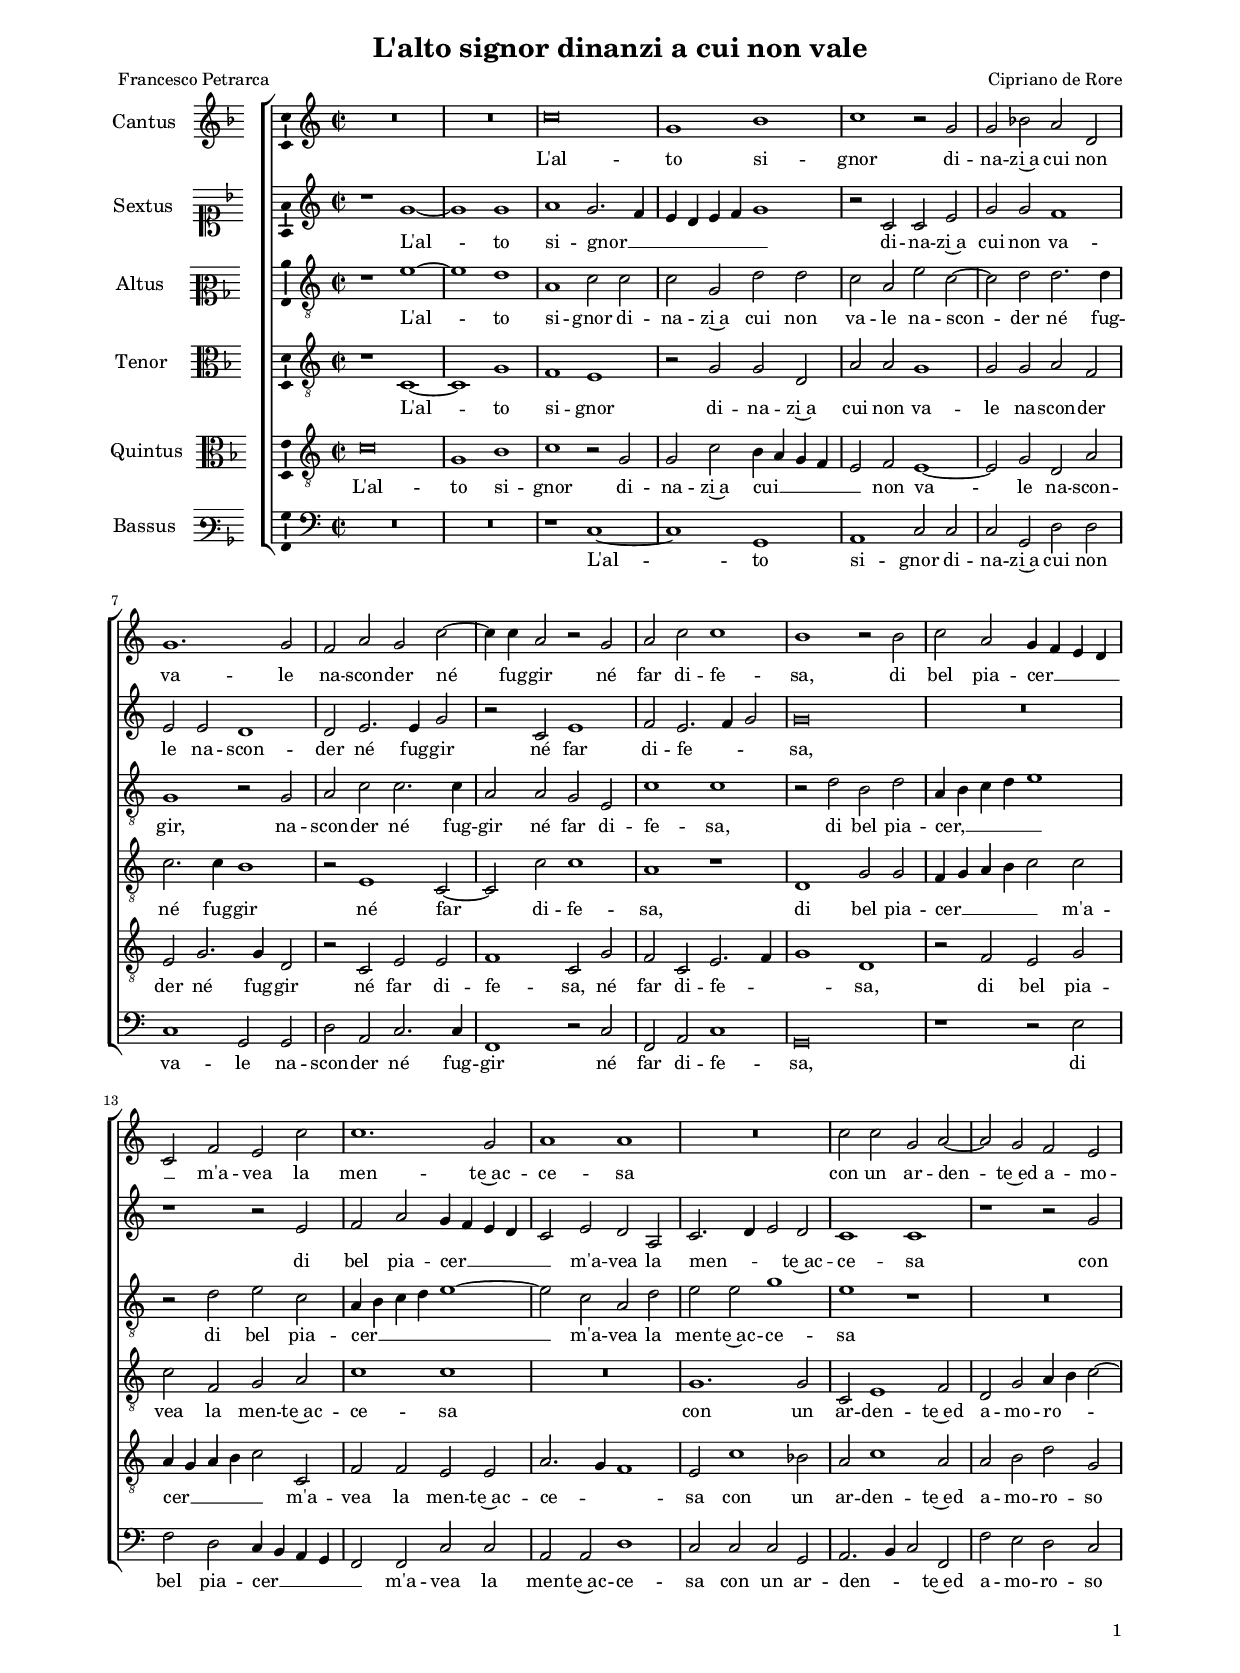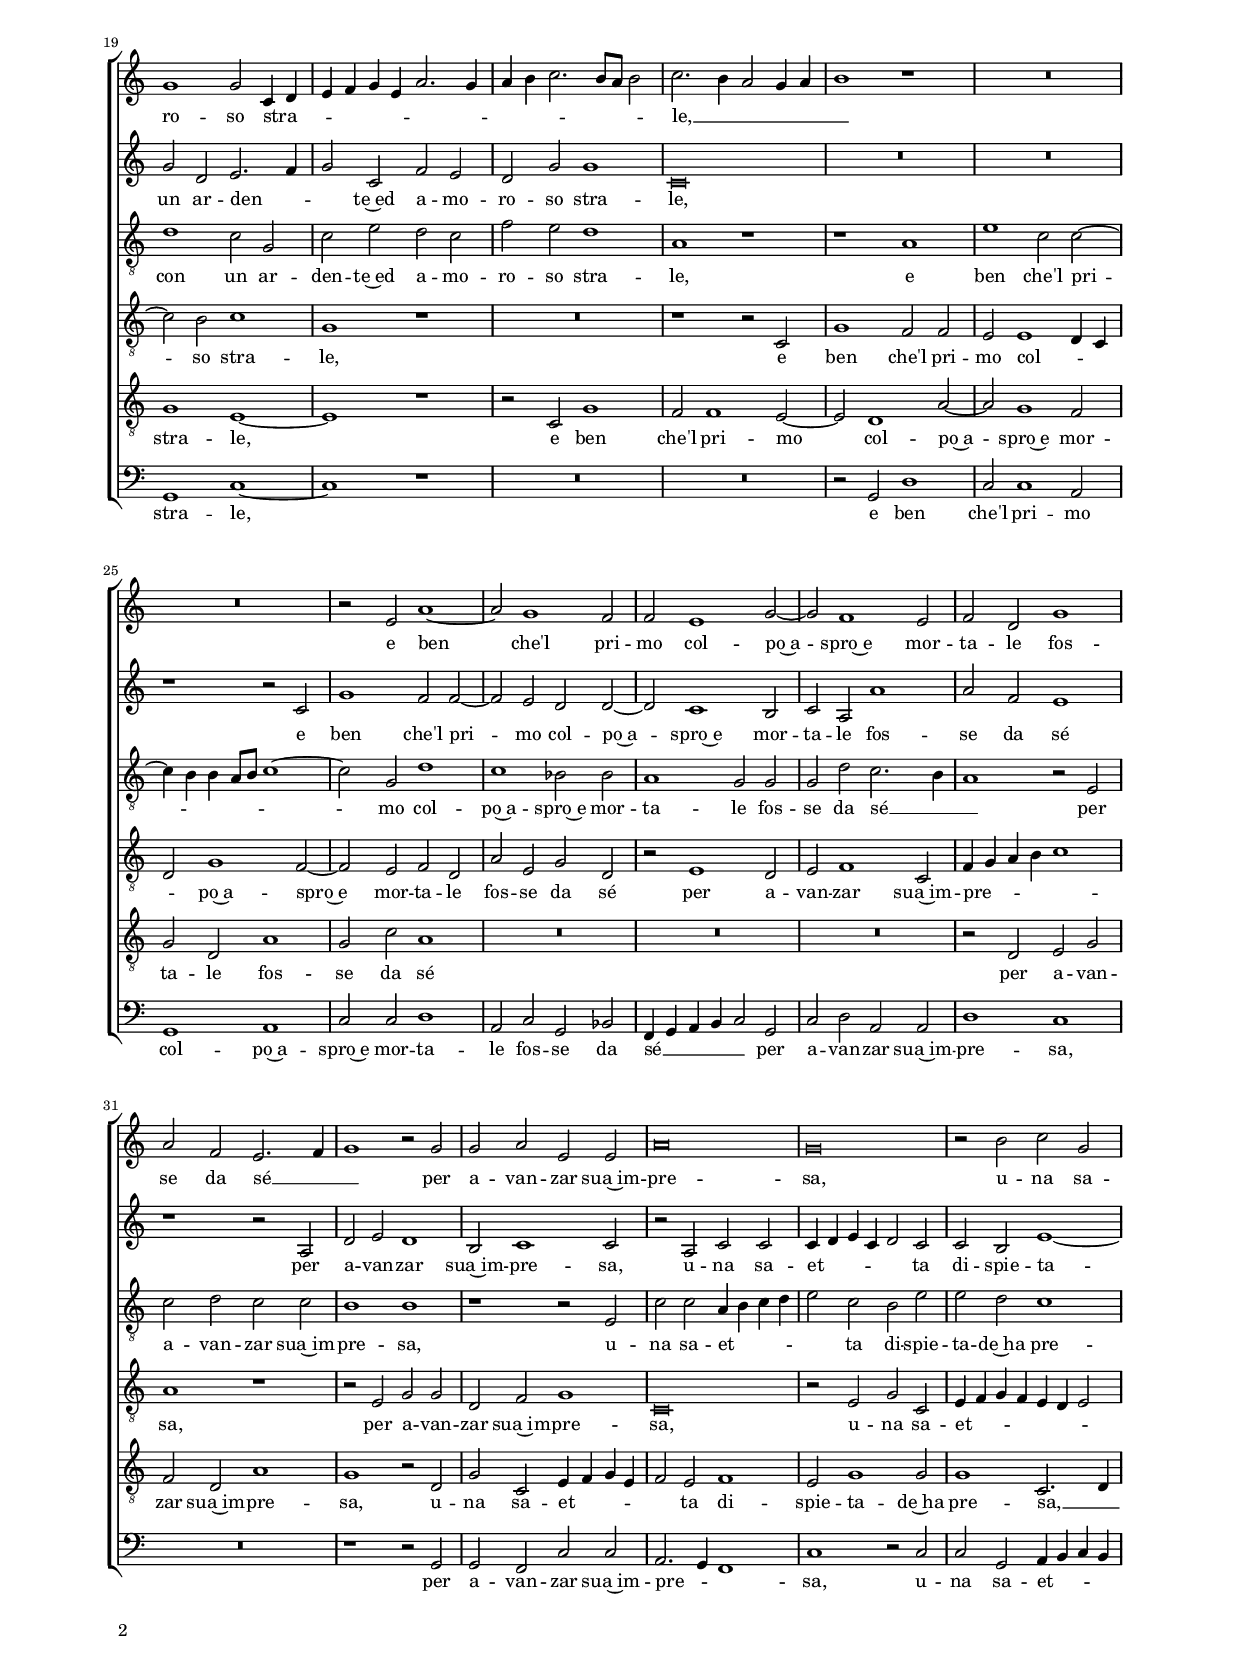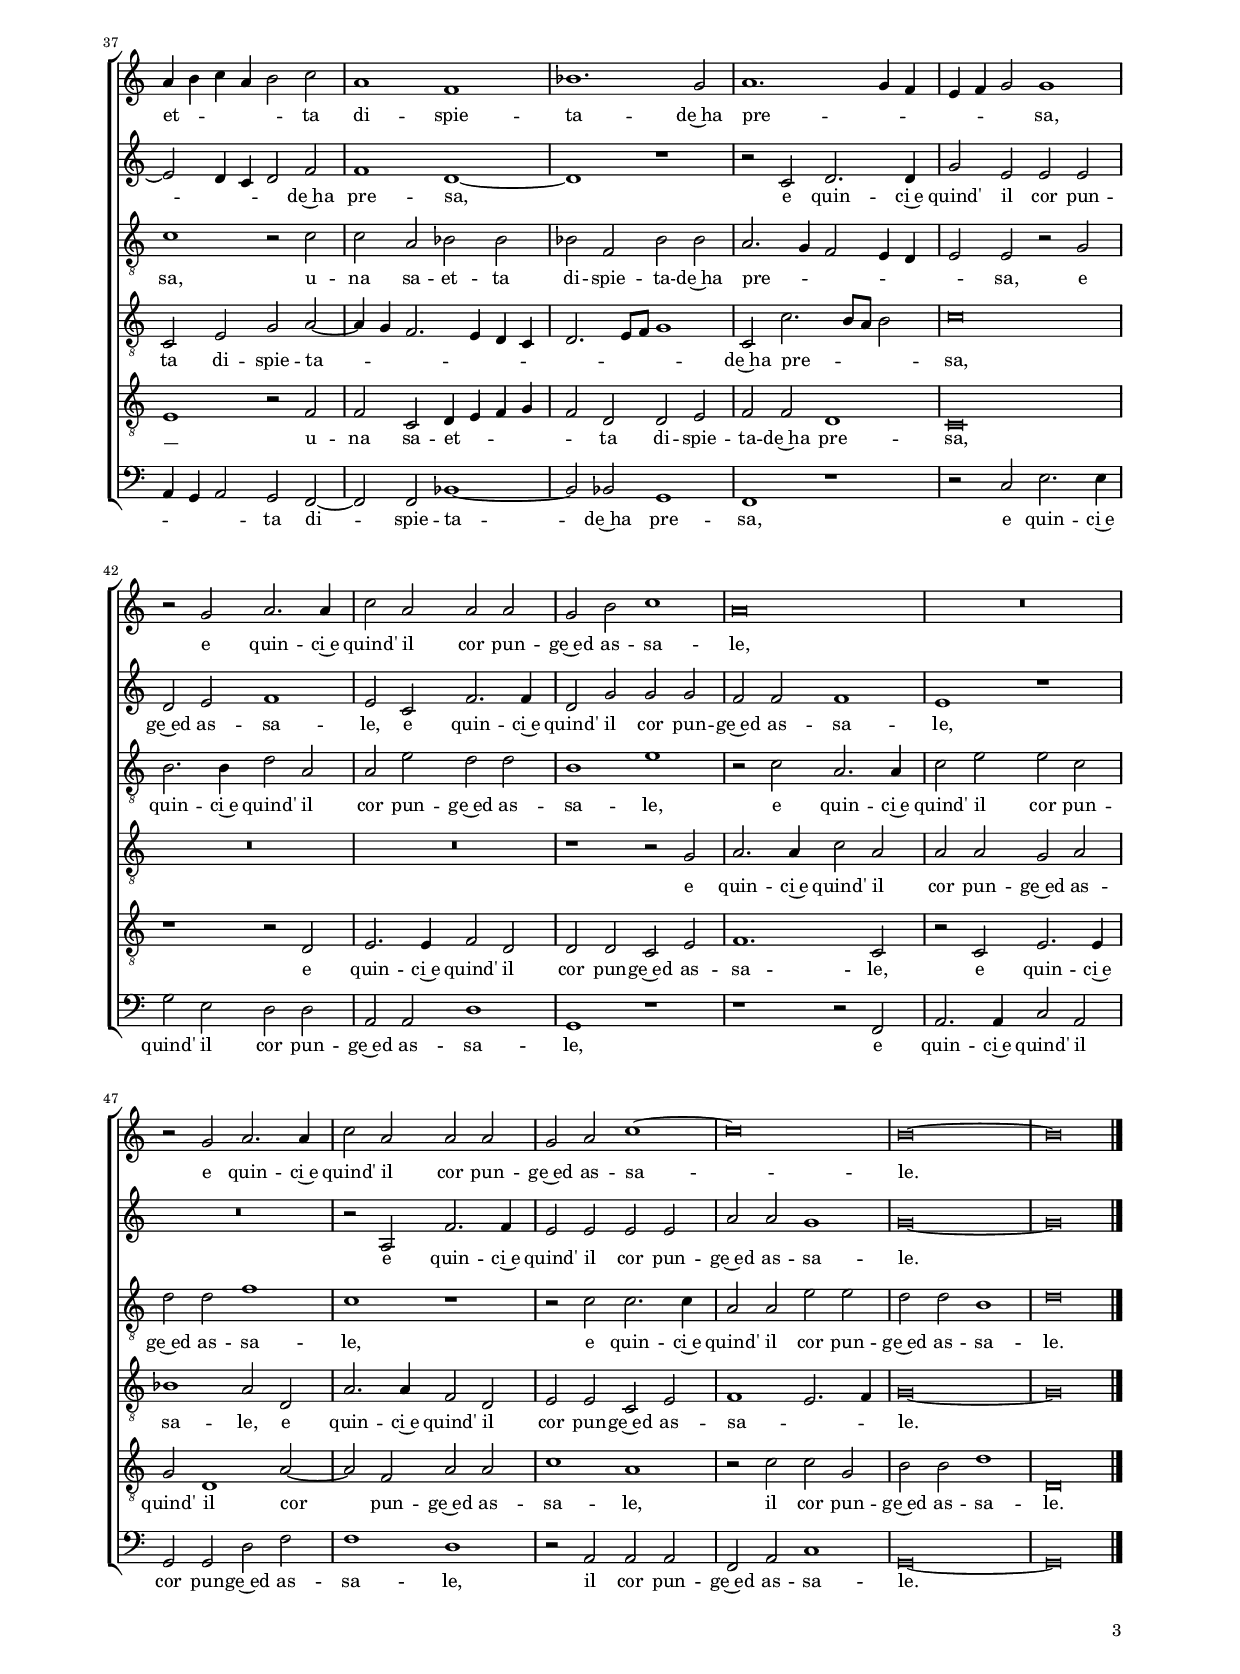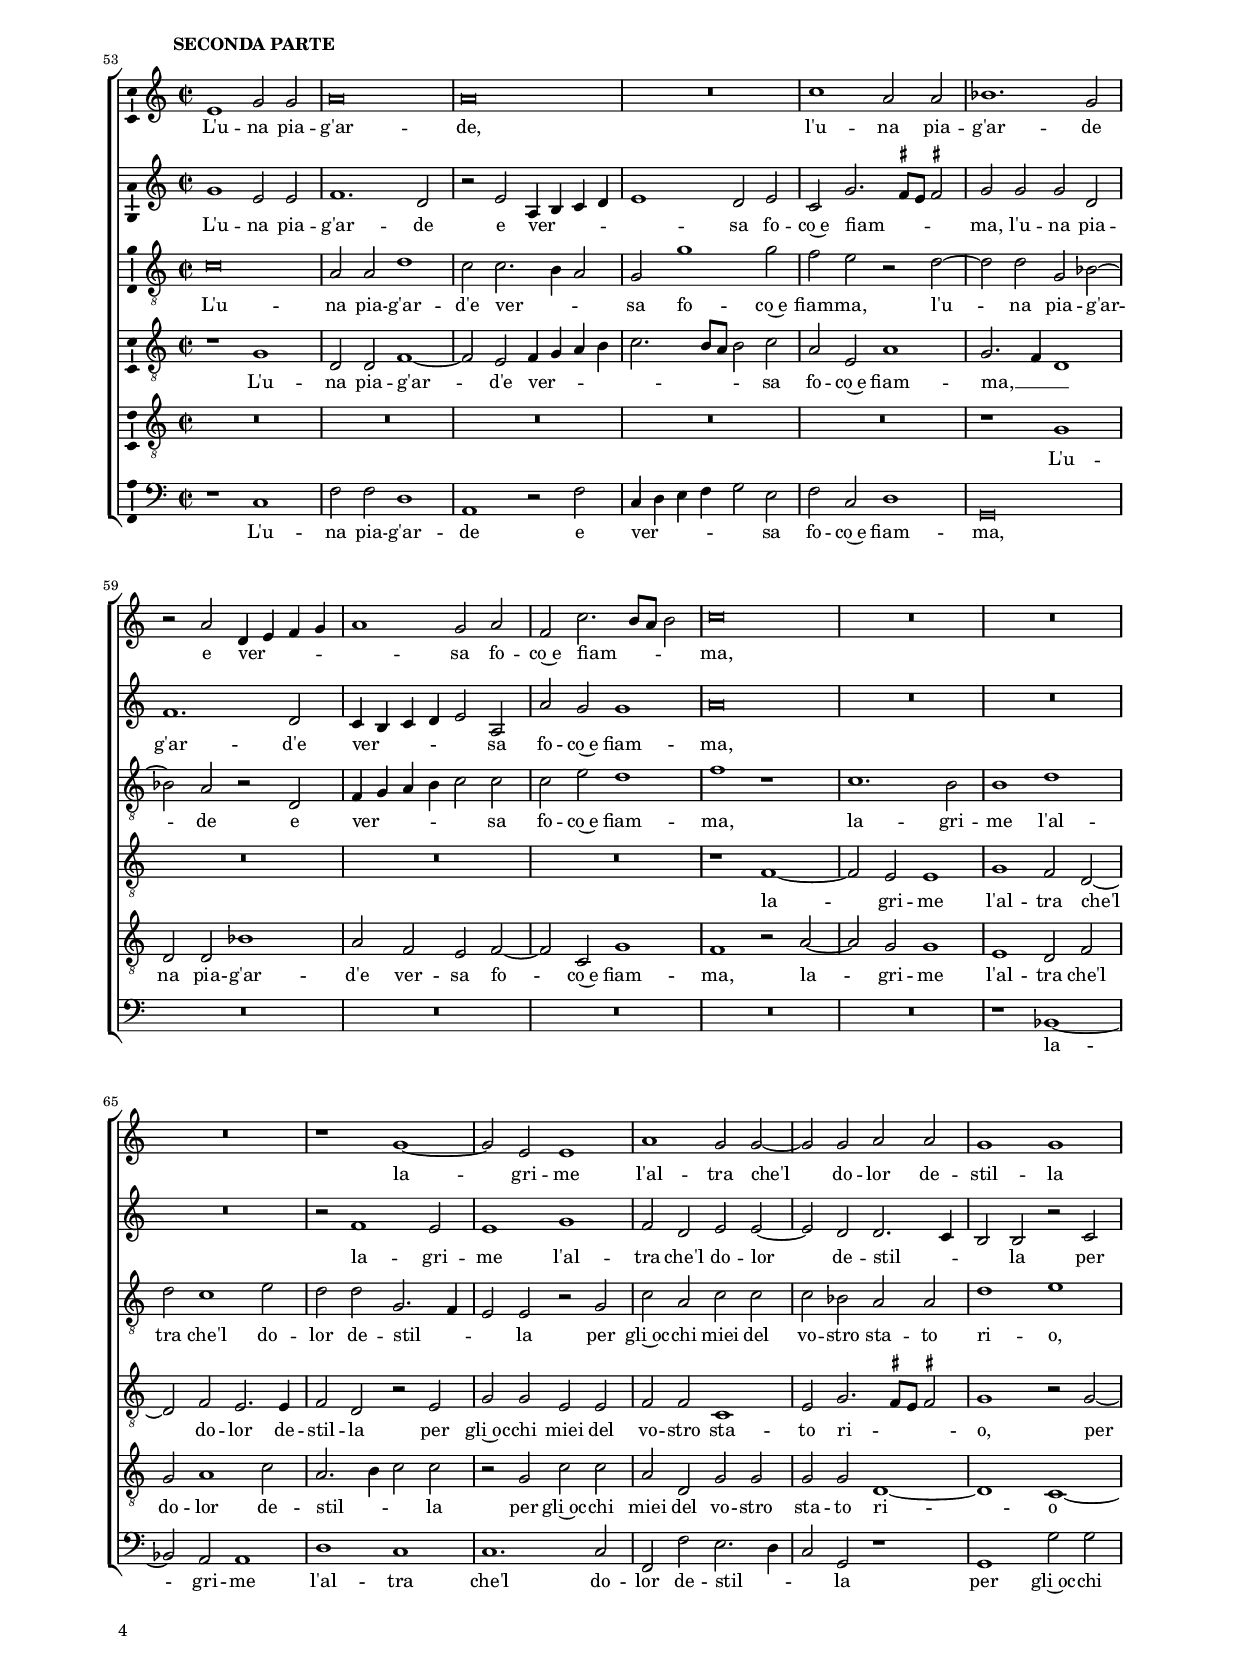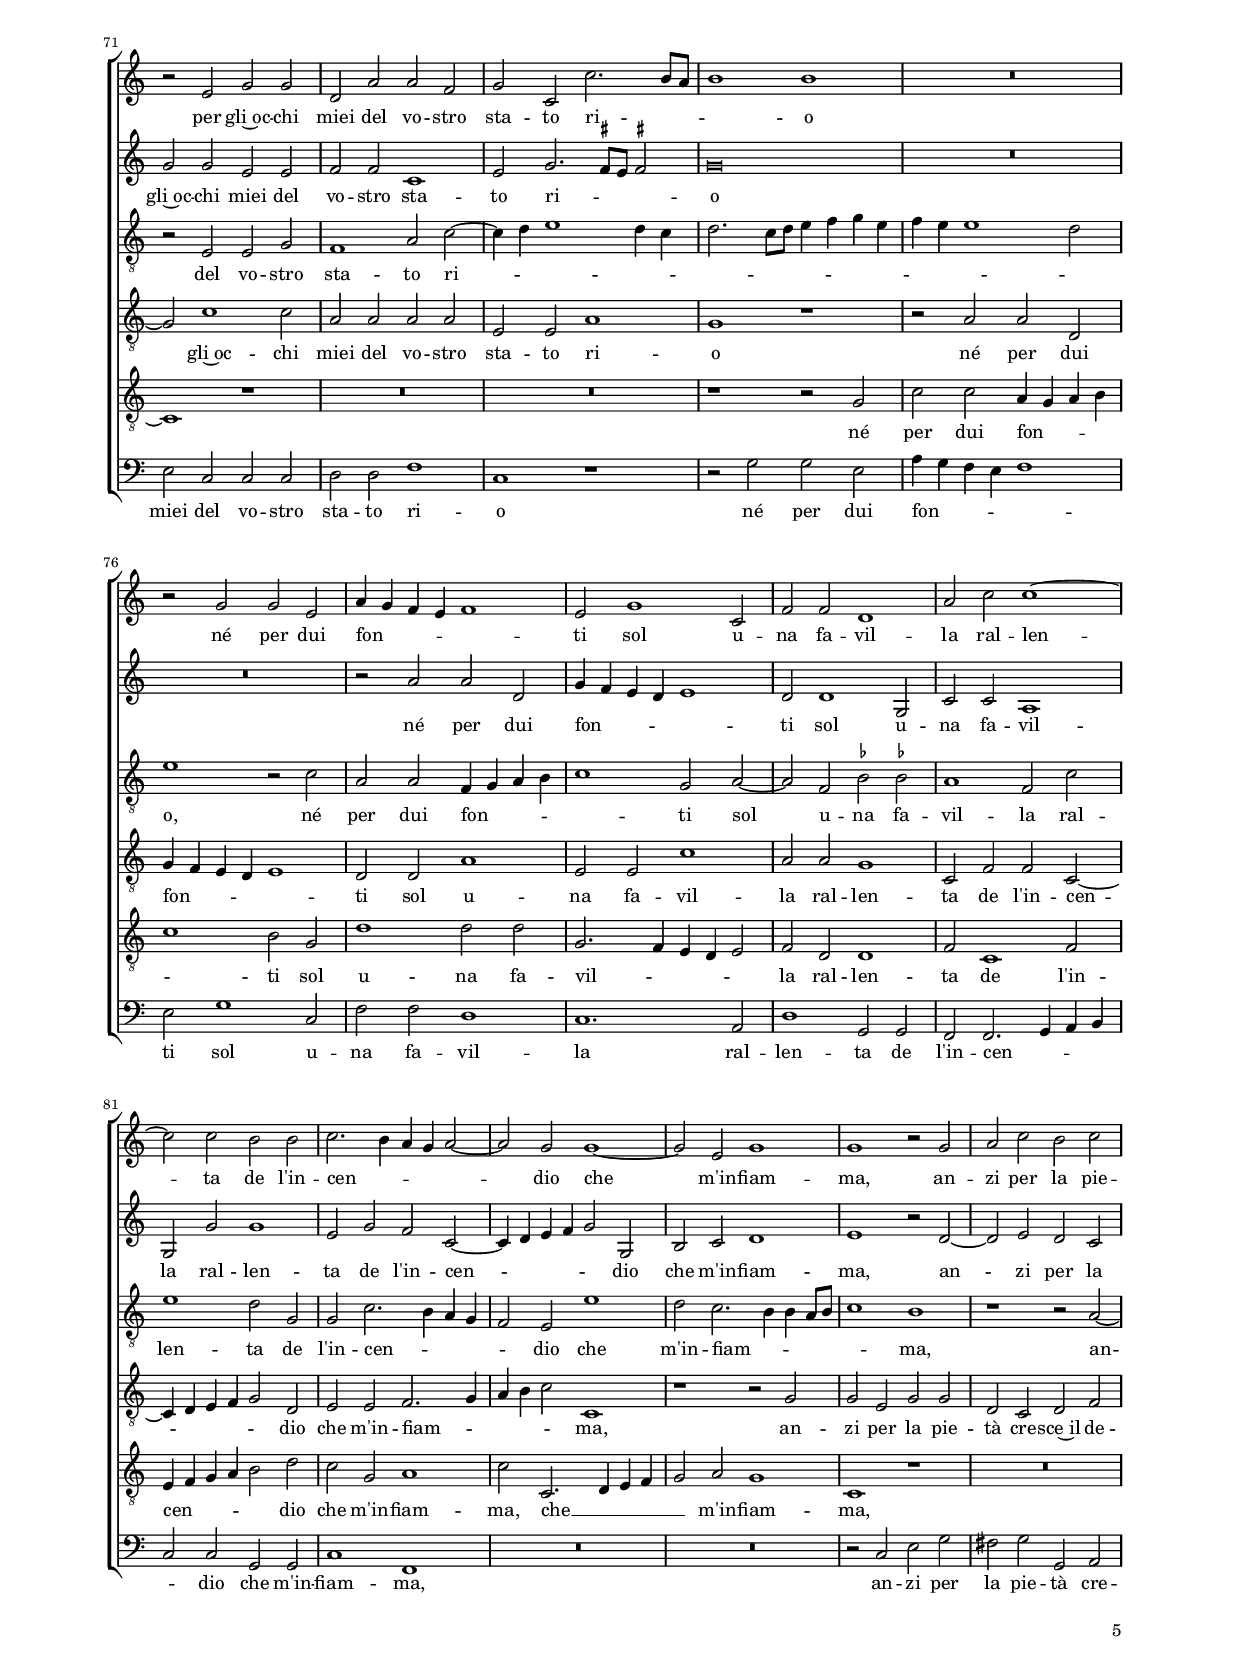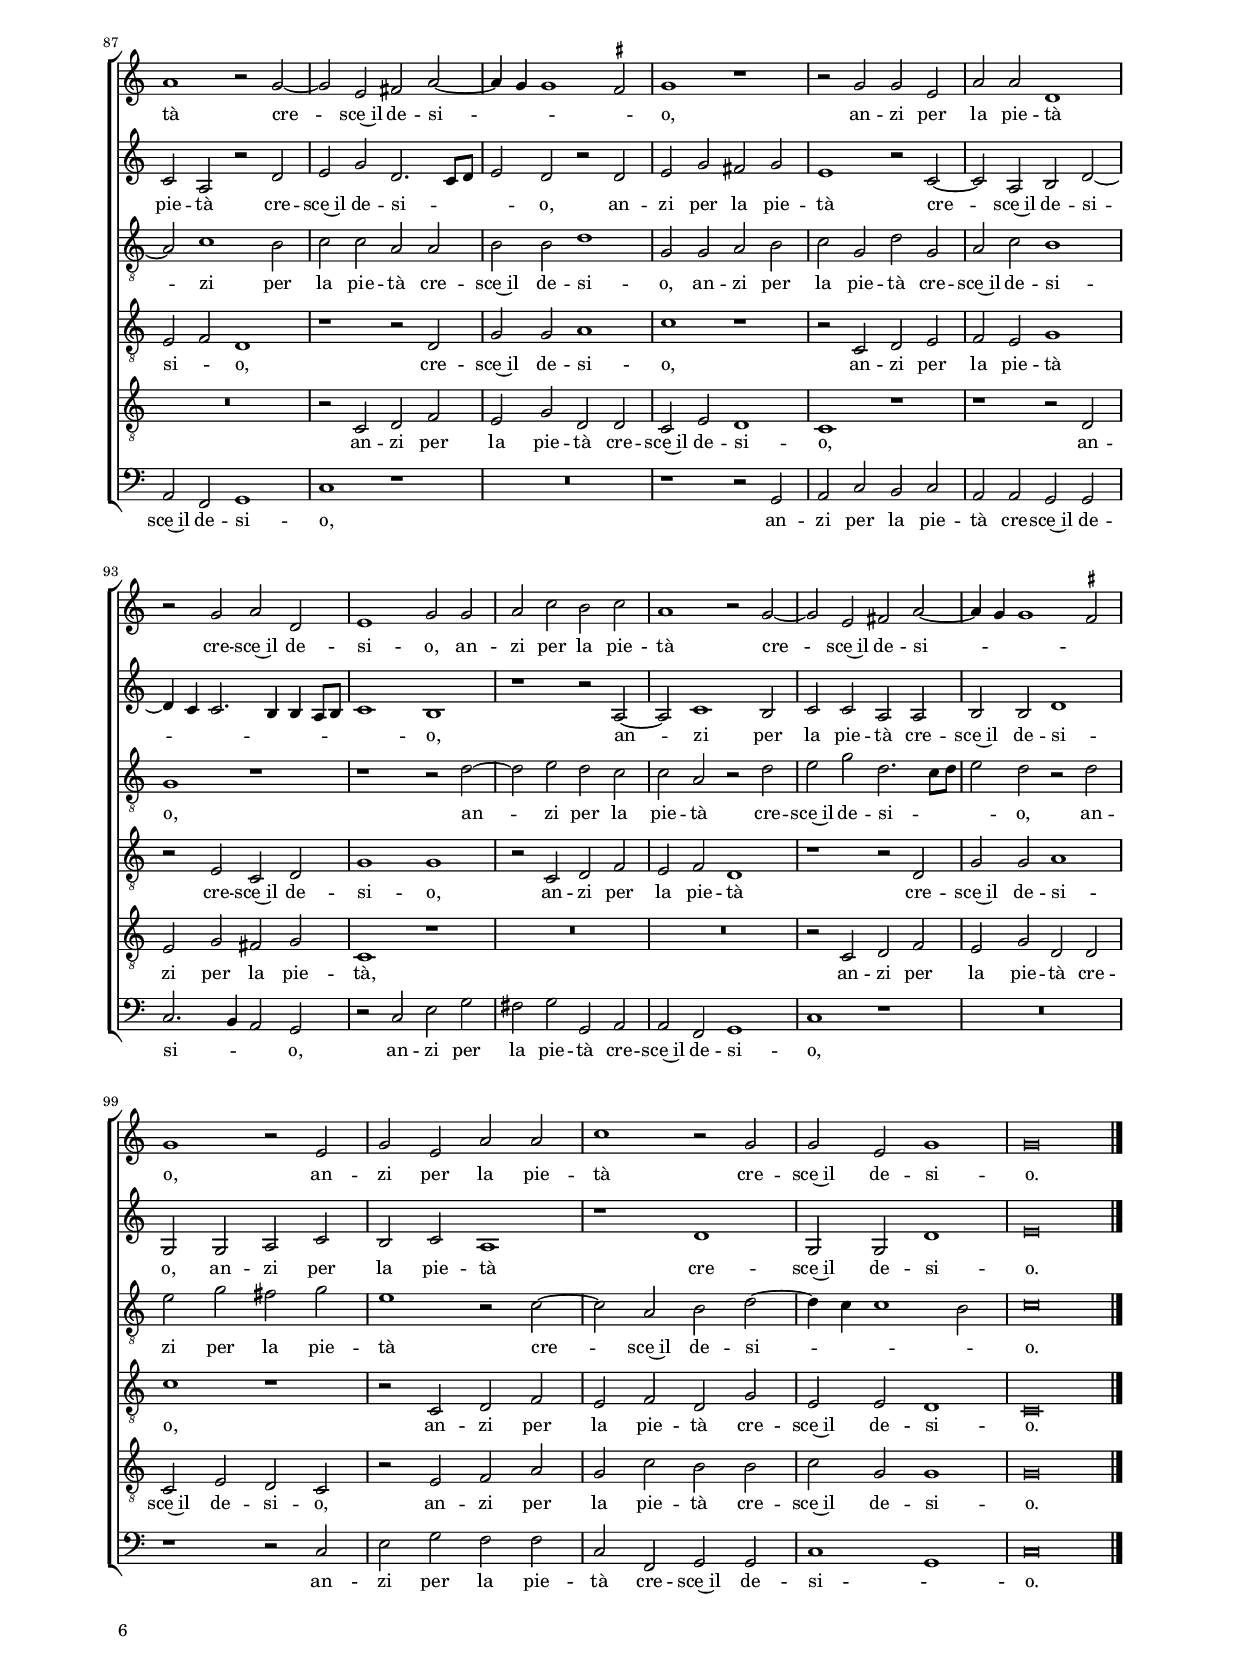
\header
{
	title="L'alto signor dinanzi a cui non vale"
	composer="Cipriano de Rore"
	poet="Francesco Petrarca"
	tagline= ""
}

\version "2.24.3"
\language deutsch
#(set-global-staff-size 15)
% #(set-default-paper-size "letter")
#(ly:set-option 'point-and-click #f)


	ficta = { \once \set suggestAccidentals = ##t }
	
	forget = #(define-music-function (music) (ly:music?) #{
		\accidentalStyle forget
		$music
		\accidentalStyle default
		#})

\paper
	{
	top-margin = 1.5 \cm
	bottom-margin = 1 \cm
	left-margin = 2 \cm
	right-margin = 2 \cm
	ragged-bottom = ##f
	ragged-last-bottom = ##t
	print-page-number = ##f
	score-system-spacing = #'((basic-distance . 17) (minimum-distance . 14) (padding . 5) (strechability . 250))
	system-system-spacing = #'((basic-distance . 17) (minimum-distance . 14) (padding . 5) (strechability . 250))
	oddFooterMarkup=\markup   \fill-line { "" \fromproperty #'page:page-number-string }
	evenFooterMarkup=\markup  \fill-line { \fromproperty #'page:page-number-string "" }
	last-bottom-spacing = #'((basic-distance . 12) (minimum-distance . 7) (padding . 4))
	markup-system-spacing.basic-distance = #12
% 	systems-per-page = 3
% 	page-count = 6
%	min-systems-per-page = 3
	}

global = {
	\key f \major
	\time 2/2 \set Score.measureLength = #(ly:make-moment 2/1)
	\set Score.tempoHideNote = ##t
	\tempo 2 = 90
	\skip 1*2*52 \bar "|."
	}
    


incipitcantus = \markup { \score {
	{
	\set Staff.instrumentName = \markup { \fontsize #1 "Cantus" }
	\key f \major
	\clef violin
	s4 \bar ""
	}
	\layout  {
	raggedright = ##t
	indent = 1.6 \cm
	line-width = 2.4 \cm
	\context { \Staff \remove Time_signature_engraver }
	\override Staff.Clef.Y-extent = #'(0 . 0)
	}} \hspace #1 }


incipitsextus = \markup { \score {
	{
	\set Staff.instrumentName = \markup { \fontsize #1 "Sextus" }
	\key f \major
	\clef soprano
	s4 \bar ""
	}
	\layout  {
	raggedright = ##t
	indent = 1.6 \cm
	line-width = 2.4 \cm
	\context { \Staff \remove Time_signature_engraver }
	\override Staff.Clef.Y-extent = #'(0 . 0)
	}} \hspace #1 }
      
      
incipitaltus = \markup { \score {
	{
	\set Staff.instrumentName = \markup { \fontsize #1 "Altus" }
	\key f \major
	\clef mezzosoprano
	s4 \bar ""
	}
	\layout  {
	raggedright = ##t
	indent = 1.6 \cm
	line-width = 2.4 \cm
	\context { \Staff \remove Time_signature_engraver }
	\override Staff.Clef.Y-extent = #'(0 . 0)
	}} \hspace #1 }


incipittenor = \markup { \score {
	{
	\set Staff.instrumentName = \markup { \fontsize #1 "Tenor" }
	\key f \major
	\clef alto
	s4 \bar ""
	}
	\layout  {
	raggedright = ##t
	indent = 1.6 \cm
	line-width = 2.4 \cm
	\context { \Staff \remove Time_signature_engraver }
	\override Staff.Clef.Y-extent = #'(0 . 0)
	}} \hspace #1 }
      
      
incipitquintus = \markup { \score {
	{
	\set Staff.instrumentName = \markup { \fontsize #1 "Quintus" }
	\key f \major
	\clef alto
	s4 \bar ""
	}
	\layout  {
	raggedright = ##t
	indent = 1.6 \cm
	line-width = 2.4 \cm
	\context { \Staff \remove Time_signature_engraver }
	\override Staff.Clef.Y-extent = #'(0 . 0)
	}} \hspace #1 }
      
      
incipitbassus = \markup { \score {
	{
	\set Staff.instrumentName = \markup { \fontsize #1 "Bassus" }
	\key f \major
	\clef varbaritone
	s4 \bar ""
	}
	\layout  {
	raggedright = ##t
	indent = 1.6 \cm
	line-width = 2.4 \cm
	\context { \Staff \remove Time_signature_engraver }
	\override Staff.Clef.Y-extent = #'(0 . 0)
	}} \hspace #1 }


cantus =  \relative c''
	{
	R\breve
	R\breve
	f\breve
	c1 e
%5
	f1 r2 c |
	c2 es d g, \break \noPageBreak
	c1. c2
	b2 d c f~
	f4 f d2 r c
%10
	d2 f f1 |
	e1 r2 e
	f2 d c4 b a g \break \noPageBreak
	f2 b a f'
	f1. c2
%15
	d1 d |
	R\breve
	f2 f c d~
	d2 c b a \pageBreak
	c1 c2 f,4 g
%20
	a4 b c a d2. c4 |
	d4 e f2. e8 d e2
	f2. e4 d2 c4 d
	e1 r
	R\breve \break \noPageBreak
%25
	R\breve |
	r2 a, d1~
	d2 c1 b2
	b2 a1 c2~
	c2 b1 a2
%30
	b2 g c1 | \break \noPageBreak
	d2 b a2. b4
	c1 r2 c
	c2 d a a
	d\breve
%35
	c\breve |
	r2 e f c \pageBreak
	d4 e f d e2 f
	d1 b
	es1. c2
%40
	d1. c4 b |
	a4 b c2 c1 \break \noPageBreak
	r2 c d2. d4
	f2 d d d
	c2 e f1
%45
	d\breve |
	R\breve \break \noPageBreak
	r2 c d2. d4
	f2 d d d
	c2 d f1~
%50
	f\breve |
	e\breve~
	e\breve | \pageBreak
	}


sextus = \relative c''
	{
	r1 c~
	c1 c
	d1 c2. b4
	a4 g a b c1
%5
	r2 f, f a |
	c2 c b1
	a2 a g1
	g2 a2. a4 c2
	r2 f, a1
%10
	b2 a2. b4 c2 |
	c\breve
	R\breve
	r1 r2 a
	b2 d c4 b a g
%15
	f2 a g d |
	f2. g4 a2 g
	f1 f
	r1 r2 c'
	c2 g a2. b4
%20
	c2 f, b a |
	g2 c c1
	f,\breve
	R\breve
	R\breve
%25
	r1 r2 f |
	c'1 b2 b~
	b2 a g g~
	g2 f1 e2
	f2 d d'1
%30
	d2 b a1 |
	r1 r2 d,
	g2 a g1
	e2 f1 f2
	r2 d f f
%35
	f4 g a f g2 f |
	f2 e a1~
	a2 g4 f g2 b
	b1 g~
	g1 r
%40
	r2 f g2. g4 |
	c2 a a a
	g2 a b1
	a2 f b2. b4
	g2 c c c
%45
	b2 b b1 |
	a1 r
	R\breve
	r2 d, b'2. b4
	a2 a a a
%50
	d2 d c1 |
	c\breve~
	c\breve |
	}


altus =  \relative c'
	{
	r1 a'~
	a1 g
	d1 f2 f
	f2 c g' g
%5
	f2 d a' f~ |
	f2 g g2. g4
	c,1 r2 c
	d2 f f2. f4
	d2 d c a
%10
	f'1 f |
	r2 g e g
	d4 e f g a1
	r2 g a f
	d4 e f g a1~
%15
	a2 f d g |
	a2 a c1
	a1 r
	R\breve
	g1 f2 c
%20
	f2 a g f |
	b2 a g1
	d1 r
	r1 d
	a'1 f2 f~
%25
	f4 e e d8 e f1~ |
	f2 c g'1
	f1 es2 es
	d1 c2 c
	c2 g' f2. e4
%30
	d1 r2 a |
	f'2 g f f
	e1 e
	r1 r2 a,
	f'2 f d4 e f g
%35
	a2 f e a |
	a2 g f1
	f1 r2 f
	f2 d es es
	es2 b es es
%40
	d2. c4 b2 a4 g |
	a2 a r c
	e2. e4 g2 d
	d2 a' g g
	e1 a
%45
	r2 f d2. d4 |
	f2 a a f
	g2 g b1
	f1 r
	r2 f f2. f4
%50
	d2 d a' a |
	g2 g e1
	g\breve |
	}


tenor =  \relative c'
	{
	r1 f,~
	f1 c'
	b1 a
	r2 c c g
%5
	d'2 d c1 |
	c2 c d b
	f'2. f4 e1
	r2 a,1 f2~
	f2 f' f1
%10
	d1 r |
	g,1 c2 c
	b4 c d e f2 f
	f2 b, c d
	f1 f
%15
	R\breve |
	c1. c2
	f,2 a1 b2
	g2 c d4 e f2~
	f2 e f1
%20
	c1 r |
	R\breve
	r1 r2 f,
	c'1 b2 b
	a2 a1 g4 f
%25
	g2 c1 b2~ |
	b2 a b g
	d'2 a c g
	r2 a1 g2
	a2 b1 f2
%30
	b4 c d e f1 |
	d1 r
	r2 a c c
	g2 b c1
	f,\breve
%35
	r2 a c f, |
	a4 b c b a g a2
	f2 a c d~
	d4 c b2. a4 g f
	g2. a8 b c1
%40,
	f,2 f'2. e8 d e2 |
	f\breve
	R\breve
	R\breve
	r1 r2 c
%45
	d2. d4 f2 d |
	d2 d c d
	es1 d2 g,
	d'2. d4 b2 g
	a2 a f a
%50
	b1 a2. b4 |
	c\breve~
	c\breve |
	}


quintus  =  \relative c'
	{
	f\breve
	c1 e
	f1 r2 c
	c2 f e4 d c b
%5
	a2 b a1~ |
	a2 c g d'
	a2 c2. c4 g2
	r2 f a a
	b1 f2 c'
%10
	b2 f a2. b4 |
	c1 g
	r2 b a c
	d4 c d e f2 f,
	b2 b a a
%15
	d2. c4 b1 |
	a2 f'1 es2
	d2 f1 d2
	d2 e g c,
	c1 a~
%20
	a1 r |
	r2 f c'1
	b2 b1 a2~
	a2 g1 d'2~
	d2 c1 b2
%25
	c2 g d'1 |
	c2 f d1
	R\breve
	R\breve
	R\breve
%30
	r2 g, a c |
	b2 g d'1
	c1 r2 g
	c2 f, a4 b c a
	b2 a b1
%35
	a2 c1 c2 |
	c1 f,2. g4
	a1 r2 b
	b2 f g4 a b c
	b2 g g a
%40
	b2 b g1 |
	f\breve
	r1 r2 g
	a2. a4 b2 g
	g2 g f a
%45
	b1. f2 |
	r2 f a2. a4
	c2 g1 d'2~
	d2 b d d
	f1 d
%50
	r2 f f c |
	e2 e g1
	g,\breve |
	}


bassus  =  \relative c
	{
	R\breve
	R\breve
	r1 f~
	f1 c
%5
	d1 f2 f |
	f2 c g' g
	f1 c2 c
	g'2 d f2. f4
	b,1 r2 f'
%10
	b,2 d f1 |
	c\breve
	r1 r2 a'
	b2 g f4 e d c
	b2 b f' f
%15
	d2 d g1 |
	f2 f f c
	d2. e4 f2 b,
	b'2 a g f
	c1 f~
%20
	f1 r |
	R\breve
	R\breve
	r2 c g'1
	f2 f1 d2
%25
	c1 d |
	f2 f g1
	d2 f c es
	b4 c d e f2 c
	f2 g d d
%30
	g1 f |
	R\breve
	r1 r2 c
	c2 b f' f
	d2. c4 b1
%35
	f'1 r2 f |
	f2 c d4 e f e
	d4 c d2 c b~
	b2 b es1~
	es2 es c1
%40
	b1 r |
	r2 f' a2. a4
	c2 a g g
	d2 d g1
	c,1 r
%45
	r1 r2 b |
	d2. d4 f2 d
	c2 c g' b
	b1 g
	r2 d d d
%50
	b2 d f1 |
	c\breve~
	c\breve |
	}


lyricscantus = \lyricmode {
	L'al -- to si -- gnor di -- na -- zi~a cui non va -- le
	na -- scon -- der né fug -- gir né far di -- fe -- sa,
	di bel pia -- cer __ _ _ _ _ m'a -- vea la men -- te~ac -- ce -- sa
	con un ar -- den -- te~ed a -- mo -- ro -- so stra -- _ _ _ _ _ _ _ _ _ _ _ _ _ le, __ _ _ _ _ _
	e ben che'l pri -- mo col -- po~a -- spro~e mor -- ta -- le
	fos -- se da sé __ _ _ per a -- van -- zar sua~im -- pre -- sa,
	u -- na sa -- et -- _ _ _ _ ta di -- spie -- ta -- de~ha pre -- _ _ _ _ _ sa,
	e quin -- ci~e quind' il cor pun -- ge~ed as -- sa -- le,
	e quin -- ci~e quind' il cor pun -- ge~ed as -- sa -- le.
	}


lyricssextus = \lyricmode {
	L'al -- to si -- gnor __ _ _ _ _ _ _ di -- na -- zi~a cui non va -- le
	na -- scon -- der né fug -- gir né far di -- fe -- _ _ sa,
	di bel pia -- cer __ _ _ _ _ m'a -- vea la men -- _ _ te~ac -- ce -- sa
	con un ar -- den -- _ _ te~ed a -- mo -- ro -- so stra -- le,
	e ben che'l pri -- mo col -- po~a -- spro~e mor -- ta -- le
	fos -- se da sé per a -- van -- zar sua~im -- pre -- sa,
	u -- na sa -- et -- _ _ _ _ ta di -- spie -- ta -- _ _ _ de~ha pre -- sa,
	e quin -- ci~e quind' il cor pun -- ge~ed as -- sa -- le,
	e quin -- ci~e quind' il cor pun -- ge~ed as -- sa -- le,
	e quin -- ci~e quind' il cor pun -- ge~ed as -- sa -- le.
	}
	
	
lyricsaltus = \lyricmode {
	L'al -- to si -- gnor di -- na -- zi~a cui non va -- le
	na -- scon -- der né fug -- gir,
	na -- scon -- der né fug -- gir né far di -- fe -- sa,
	di bel pia -- cer, __ _ _ _ _ 
	di bel pia -- cer __ _ _ _ _ m'a -- vea la men -- te~ac -- ce -- sa
	con un ar -- den -- te~ed a -- mo -- ro -- so stra -- le,
	e ben che'l pri -- _ _ _ _ _ mo col -- po~a -- spro~e mor -- ta -- le
	fos -- se da sé __ _ _ per a -- van -- zar sua~im -- pre -- sa,
	u -- na sa -- et -- _ _ _ _ ta di -- spie -- ta -- de~ha pre -- sa,
	u -- na sa -- et -- ta di -- spie -- ta -- de~ha pre -- _ _ _ _ _ sa,
	e quin -- ci~e quind' il cor pun -- ge~ed as -- sa -- le,
	e quin -- ci~e quind' il cor pun -- ge~ed as -- sa -- le,
	e quin -- ci~e quind' il cor pun -- ge~ed as -- sa -- le.
	}


lyricstenor = \lyricmode {
	L'al -- to si -- gnor di -- na -- zi~a cui non va -- le
	na -- scon -- der né fug -- gir né far di -- fe -- sa,
	di bel pia -- cer __ _ _ _ _ m'a -- vea la men -- te~ac -- ce -- sa
	con un ar -- den -- te~ed a -- mo -- ro -- _ _ so stra -- le,
	e ben che'l pri -- mo col -- _ _ _ po~a -- spro~e mor -- ta -- le
	fos -- se da sé per a -- van -- zar sua~im -- pre -- _ _ _ _ sa,
	per a -- van -- zar sua~im -- pre -- sa,
	u -- na sa -- et -- _ _ _ _ _ _ ta di -- spie -- ta -- _ _ _ _ _ _ _ _ _ de~ha pre -- _ _ _ sa,
	e quin -- ci~e quind' il cor pun -- ge~ed as -- sa -- le,
	e quin -- ci~e quind' il cor pun -- ge~ed as -- sa -- _ _ le.
	}


lyricsquintus = \lyricmode {
	L'al -- to si -- gnor di -- na -- zi~a cui __ _ _ _ _ non va -- le
	na -- scon -- der né fug -- gir né far di -- fe -- sa,
	né far di -- fe -- _ _ sa,
	di bel pia -- cer __ _ _ _ _ m'a -- vea la men -- te~ac -- ce -- _ _ sa
	con un ar -- den -- te~ed a -- mo -- ro -- so stra -- le,
	e ben che'l pri -- mo col -- po~a -- spro~e mor -- ta -- le
	fos -- se da sé per a -- van -- zar sua~im -- pre -- sa,
	u -- na sa -- et -- _ _ _ _ ta di -- spie -- ta -- de~ha pre -- sa, __ _ _
	u -- na sa -- et -- _ _ _ _ ta di -- spie -- ta -- de~ha pre -- sa,
	e quin -- ci~e quind' il cor pun -- ge~ed as -- sa -- le,
	e quin -- ci~e quind' il cor pun -- ge~ed as -- sa -- le,
	il cor pun -- ge~ed as -- sa -- le.
	}


lyricsbassus = \lyricmode {
	L'al -- to si -- gnor di -- na -- zi~a cui non va -- le
	na -- scon -- der né fug -- gir né far di -- fe -- sa,
	di bel pia -- cer __ _ _ _ _ m'a -- vea la men -- te~ac -- ce -- sa
	con un ar -- den -- _ _ te~ed a -- mo -- ro -- so stra -- le,
	e ben che'l pri -- mo col -- po~a -- spro~e mor -- ta -- le
	fos -- se da sé __ _ _ _ _ per a -- van -- zar sua~im -- pre -- sa,
	per a -- van -- zar sua~im -- pre -- _ _ sa,
	u -- na sa -- et -- _ _ _ _ _ _ ta di -- spie -- ta -- de~ha pre -- sa,
	e quin -- ci~e quind' il cor pun -- ge~ed as -- sa -- le,
	e quin -- ci~e quind' il cor pun -- ge~ed as -- sa -- le,
	il cor pun -- ge~ed as -- sa -- le.
	}


\score
{  
	\transpose f c {
	\new ChoirStaff \with { \override StaffGrouper.staff-staff-spacing.basic-distance = #12 }
	<<

	\new Staff << \global
	\new Voice="v1" {
		\set Staff.instrumentName=\incipitcantus
		\set Staff.midiInstrument = "reed organ"
		\clef violin
		\cantus }
	\new Lyrics \lyricsto "v1" {\lyricscantus }
	>>


	\new Staff << \global
	\new Voice="v6" {
		\set Staff.instrumentName=\incipitsextus
		\set Staff.midiInstrument = "reed organ"
		\clef violin 
		\sextus}
	\new Lyrics \lyricsto "v6" {\lyricssextus }
	>>


	\new Staff << \global
	\new Voice="v2" {
		\set Staff.instrumentName=\incipitaltus
		\set Staff.midiInstrument = "reed organ"
		\clef "G_8" % violin
		\altus}
	\new Lyrics \lyricsto "v2" {\lyricsaltus }
	>>


	\new Staff << \global
	\new Voice="v3" {
		\set Staff.instrumentName=\incipittenor
		\set Staff.midiInstrument = "reed organ"
		\clef "G_8"
		\tenor }
	\new Lyrics \lyricsto "v3" {\lyricstenor }
	>>


	\new Staff << \global
	\new Voice="v5" {
		\set Staff.instrumentName=\incipitquintus
		\set Staff.midiInstrument = "reed organ"
		\clef "G_8"
		\quintus}
	\new Lyrics \lyricsto "v5" {\lyricsquintus }
	>>


	\new Staff << \global
	\new Voice="v4" {
		\set Staff.instrumentName=\incipitbassus
		\set Staff.midiInstrument = "reed organ"
		\clef bass 
		\bassus }
	\new Lyrics \lyricsto "v4" {\lyricsbassus}
	>>

	>>
	} % transpose

	\layout
	{
	indent = 2.6 \cm
%	\context { \Lyrics \override VerticalAxisGroup.nonstaff-relatedstaff-spacing.padding = #2 }
%	\context { \Lyrics \override LyricText.font-size = #1 }
	\context { \Staff \consists Ambitus_engraver }
	\context { \Staff \override TimeSignature.break-visibility = #end-of-line-invisible }
	\context { \Score \override BarNumber.padding = #2 }
	\context { \Voice \override NoteHead.style = #'baroque }
	}

\midi
	{
	}

}

%%%%%%%%%%%%%%%%%%%%  SECUNDA PARS   %%%%%%%%%%%%%%%%%%%%


global = {
	\key f \major
	\time 2/2 \set Score.measureLength = #(ly:make-moment 2/1)
	\set Score.tempoHideNote = ##t
	\tempo 2 = 90
	\set Score.currentBarNumber = #53
	\skip 1*2*51 \bar "|."
	}


cantus =  \relative c''
	{
	a1 c2 c
	d\breve
	d\breve
	R\breve
%5
	f1 d2 d |
	es1. c2 \break \noPageBreak
	r2 d g,4 a b c
	d1 c2 d
	b2 f'2. e8 d e2
%10
	f\breve |
	R\breve
	R\breve \break \noPageBreak
	R\breve
	r1 c~
%15
	c2 a a1 |
	d1 c2 c~
	c2 c d d
	c1 c \pageBreak
	r2 a c c
%20
	g2 d' d b
	c2 f, f'2. e8 d
	e1 e
	R\breve \break \noPageBreak
	r2 c c a
%25
	d4 c b a b1 |
	a2 c1 f,2
	b2 b g1
	d'2 f f1~ \break \noPageBreak
	f2 f e e
%30
	f2. e4 d c d2~ |
	d2 c c1~
	c2 a c1
	c1 r2 c
	d2 f e f \pageBreak
%35
	d1 r2 c~ |
	c2 a h d~
	d4 c c1 \ficta h2
	c1 r
	r2 c c a
%40
	d2 d g,1 | \break \noPageBreak
	r2 c d g,
	a1 c2 c
	d2 f e f
	d1 r2 c~
%45
	c2 a h d~ |
	d4 c c1 \ficta h2 \break \noPageBreak
	c1 r2 a
	c2 a d d
	f1 r2 c
%50
	c2 a c1 |
	c\breve |
	}


sextus = \relative c''
	{
	c1 a2 a 
	b1. g2
	r2 a d,4 e f g
	a1 g2 a
%5
	f2 c'2. \ficta h8 a \ficta h!2 |
	c2 c c g
	b1. g2
	f4 e f g a2 d,
	d'2 c c1
%10
	d\breve |
	R\breve
	R\breve
	R\breve
	r2 b1 a2
%15
	a1 c |
	b2 g a a~
	a2 g g2. f4
	e2 e r f
	c'2 c a a
%20
	b2 b f1 |
	a2 c2. \ficta h8 a \ficta h!2
	c\breve
	R\breve
	R\breve
%25
	r2 d d g, |
	c4 b a g a1
	g2 g1 c,2
	f2 f d1
	c2 c' c1
%30
	a2 c b f~ |
	f4 g a b c2 c,
	e2 f g1
	a1 r2 g~
	g2 a g f
%35
	f2 d r g |
	a2 c g2. f8 g
	a2 g r g
	a2 c h c
	a1 r2 f~
%40
	f2 d e g~ |
	g4 f f2. e4 e d8 e
	f1 e
	r1 r2 d~
	d2 f1 e2
%45
	f2 f d d |
	e2 e g1
	c,2 c d f
	e2 f d1
	r1 g
%50
	c,2 c g'1 |
	a\breve |
	}


altus =  \relative c'
    {
	f\breve
	d2 d g1
	f2 f2. e4 d2
	c2 c'1 c2
%5
	b2 a r g~ |
	g2 g c, es~
	es2 d r g,
	b4 c d e f2 f
	f2 a g1
%10
	b1 r |
	f1. e2
	e1 g
	g2 f1 a2
	g2 g c,2. b4
%15
	a2 a r c |
	f2 d f f
	f2 es d d
	g1 a
	r2 a, a c
%20
	b1 d2 f~ |
	f4 g a1 g4 f
	g2. f8 g a4 b c a
	b4 a a1 g2
	a1 r2 f
%25
	d2 d b4 c d e |
	f1 c2 d~
	d2 b \ficta es \ficta es!
	d1 b2 f'
	a1 g2 c,
%30
	c2 f2. e4 d c |
	b2 a a'1
	g2 f2. e4 e d8 e
	f1 e
	r1 r2 d~
%35
	d2 f1 e2 |
	f2 f d d
	e2 e g1
	c,2 c d e
	f2 c g'2 c,
%40
	d2 f e1 |
	c1 r
	r1 r2 g'~
	g2 a g f
	f2 d r g
%45
	a2 c g2. f8 g |
	a2 g r g
	a2 c h c
	a1 r2 f~
	f2 d e g~
%50
	g4 f f1 e2 |
	f\breve |        
	}


tenor =  \relative c'
	{
	r1 c
	g2 g b1~
	b2 a b4 c d e
	f2. e8 d e2 f
%5
	d2 a d1 |
	c2. b4 g1
	R\breve
	R\breve
	R\breve
%10
	r1 b~ |
	b2 a a1
	c1 b2 g~
	g2 b a2. a4
	b2 g r a
%15
	c2 c a a |
	b2 b f1
	a2 c2. \ficta h8 a \ficta h!2
	c1 r2 c~
	c2 f1 f2
%20
	d2 d d d |
	a2 a d1
	c1 r
	r2 d d g,
	c4 b a g a1
%25
	g2 g d'1 |
	a2 a f'1
	d2 d c1
	f,2 b b f~
	f4 g a b c2 g
%30
	a2 a b2. c4 |
	d4 e f2 f,1
	r1 r2 c'
	c2 a c c
	g2 f g b
%35
	a2 b g1 |
	r1 r2 g
	c2 c d1
	f1 r
	r2 f, g a
%40
	b2 a c1 |
	r2 a f g
	c1 c
	r2 f, g b
	a2 b g1
%45
	r1 r2 g |
	c2 c d1
	f1 r
	r2 f, g b
	a2 b g c
%50
	a2 a g1 |
	f\breve |
	}


quintus  =  \relative c'
	{
	R\breve
	R\breve
	R\breve
	R\breve
%5
	R\breve |
	r1 c
	g2 g es'1
	d2 b a b~
	b2 f c'1
%10
	b1 r2 d~ |
	d2 c c1
	a1 g2 b
	c2 d1 f2
	d2. e4 f2 f
%15
	r2 c f f |
	d2 g, c c
	c2 c g1~
	g1 f~
	f1 r
%20
	R\breve |
	R\breve
	r1 r2 c'
	f2 f d4 c d e
	f1 e2 c
%25
	g'1 g2 g |
	c,2. b4 a g a2
	b2 g g1
	b2 f1 b2
	a4 b c d e2 g
%30
	f2 c d1 |
	f2 f,2. g4 a b
	c2 d c1
	f,1 r
	R\breve
%35
	R\breve |
	r2 f g b
	a2 c g g
	f2 a g1
	f1 r
%40
	r1 r2 g |
	a2 c h c
	f,1 r
	R\breve
	R\breve
%45
	r2 f g b |
	a2 c g g
	f2 a g f
	r2 a b d
	c2 f e e
%50
	f2 c c1 |
	c\breve |
	}


bassus  =  \relative c
	{
	r1 f
	b2 b g1
	d1 r2 b'
	f4 g a b c2 a
%5
	b2 f g1 |
	c,\breve
	R\breve
	R\breve
	R\breve
%10
	R\breve |
	R\breve
	r1 es~
	es2 d d1
	g1 f
%15
	f1. f2 |
	b,2 b' a2. g4
	f2 c r1
	c1 c'2 c
	a2 f f f
%20
	g2 g b1 |
	f1 r
	r2 c' c a
	d4 c b a b1
	a2 c1 f,2
%25
	b2 b g1 |
	f1. d2
	g1 c,2 c
	b2 b2. c4 d e
	f2 f c c
%30
	f1 b, |
	R\breve
	R\breve
	r2 f' a c
	h2 c c, d
%35
	d2 b c1 |
	f1 r
	R\breve
	r1 r2 c
	d2 f e f
%40
	d2 d c c |
	f2. e4 d2 c
	r2 f a c
	h2 c c, d
	d2 b c1
%45
	f1 r |
	R\breve
	r1 r2 f
	a2 c b b
	f2 b, c c
%50
	f1 c |
	f\breve |
	}


lyricscantus = \lyricmode {
	L'u -- na pia -- g'ar -- de,
	l'u -- na pia -- g'ar -- de
	e ver -- _ _ _ _ sa fo -- co~e fiam -- _ _ _ ma,
	la -- gri -- me l'al -- tra che'l do -- lor de -- stil -- la
	per gli~oc -- chi miei del vo -- stro sta -- to ri -- _ _ _ o
	né per dui fon -- _ _ _ _ ti sol u -- na fa -- vil -- la
	ral -- len -- ta de l'in -- cen -- _ _ _ _ dio che m'in -- fiam -- ma,
	an -- zi per la pie -- tà cre -- sce~il de -- si -- _ _ _ o,
	an -- zi per la pie -- tà cre -- sce~il de -- si -- o,
	an -- zi per la pie -- tà cre -- sce~il de -- si -- _ _ _ o,
	an -- zi per la pie -- tà cre -- sce~il de -- si -- o.
	}


lyricssextus = \lyricmode {
	L'u -- na pia -- g'ar -- de
	e ver -- _ _ _ _ sa fo -- co~e fiam -- _ _ _ ma,
	l'u -- na pia -- g'ar -- d'e ver -- _ _ _ _ sa fo -- co~e fiam -- ma,	
	la -- gri -- me l'al -- tra che'l do -- lor de -- stil -- _ _ la
	per gli~oc -- chi miei del vo -- stro sta -- to ri -- _ _ _ o
	né per dui fon -- _ _ _ _ ti sol u -- na fa -- vil -- la
	ral -- len -- ta de l'in -- cen -- _ _ _ _ dio che m'in -- fiam -- ma,
	an -- zi per la pie -- tà cre -- sce~il de -- si -- _ _ _ o,
	an -- zi per la pie -- tà cre -- sce~il de -- si -- _ _ _ _ _ _ _ o,
	an -- zi per la pie -- tà cre -- sce~il de -- si -- o,
	an -- zi per la pie -- tà cre -- sce~il de -- si -- o.
	}


lyricsaltus = \lyricmode {
	L'u -- na pia -- g'ar -- d'e ver -- _ _ sa fo -- co~e fiam -- ma,
	l'u -- na pia -- g'ar -- de
	e ver -- _ _ _ _ sa fo -- co~e fiam -- ma,
	la -- gri -- me l'al -- tra che'l do -- lor de -- stil -- _ _ la
	per gli~oc -- chi miei del vo -- stro sta -- to ri -- o,
	del vo -- stro sta -- to ri -- _ _ _ _ _ _ _ _ _ _ _ _ _ _ _ o,
	né per dui fon -- _ _ _ _ ti sol u -- na fa -- vil -- la
	ral -- len -- ta de l'in -- cen -- _ _ _ _ dio che m'in -- fiam -- _ _ _ _ _ ma,
	an -- zi per la pie -- tà cre -- sce~il de -- si -- o,
	an -- zi per la pie -- tà cre -- sce~il de -- si -- o,
	an -- zi per la pie -- tà cre -- sce~il de -- si -- _ _ _ o,
	an -- zi per la pie -- tà cre -- sce~il de -- si -- _ _ _ o.
	}


lyricstenor = \lyricmode {
	L'u -- na pia -- g'ar -- d'e ver -- _ _ _ _ _ _ _ sa fo -- co~e fiam -- ma, __ _ _
	la -- gri -- me l'al -- tra che'l do -- lor de -- stil -- la
	per gli~oc -- chi miei del vo -- stro sta -- to ri -- _ _ _ o,
	per gli~oc -- chi miei del vo -- stro sta -- to ri -- o
	né per dui fon -- _ _ _ _ ti sol u -- na fa -- vil -- la
	ral -- len -- ta de l'in -- cen -- _ _ _ _ dio che m'in -- fiam -- _ _ _ _ ma,
	an -- zi per la pie -- tà cre -- sce~il de -- si -- _ o,
	cre -- sce~il de -- si -- o,
	an -- zi per la pie -- tà cre -- sce~il de -- si -- o,
	an -- zi per la pie -- tà cre -- sce~il de -- si -- o,
	an -- zi per la pie -- tà cre -- sce~il de -- si -- o.
	}


lyricsquintus = \lyricmode {
 	L'u -- na pia -- g'ar -- d'e ver -- sa fo -- co~e fiam -- ma,
	la -- gri -- me l'al -- tra che'l do -- lor de -- stil -- _ _ la
	per gli~oc -- chi miei del vo -- stro sta -- to ri -- o
	né per dui fon -- _ _ _ _ ti sol u -- na fa -- vil -- _ _ _ _ la
	ral -- len -- ta de l'in -- cen -- _ _ _ _ dio che m'in -- fiam -- ma,
	che __ _ _ _ _ m'in -- fiam -- ma,
	an -- zi per la pie -- tà cre -- sce~il de -- si -- o,
	an -- zi per la pie -- tà,
	an -- zi per la pie -- tà cre -- sce~il de -- si -- o,
	an -- zi per la pie -- tà cre -- sce~il de -- si -- o.
	}


lyricsbassus = \lyricmode {
	L'u -- na pia -- g'ar -- de
	e ver -- _ _ _ _ sa fo -- co~e fiam -- ma,
	la -- gri -- me l'al -- tra che'l do -- lor de -- stil -- _ _ la
	per gli~oc -- chi miei del vo -- stro sta -- to ri -- o
	né per dui fon -- _ _ _ _ ti sol u -- na fa -- vil -- la
	ral -- len -- ta de l'in -- cen -- _ _ _ _ dio che m'in -- fiam -- ma,
	an -- zi per la pie -- tà cre -- sce~il de -- si -- o,
	an -- zi per la pie -- tà cre -- sce~il de -- si -- _ _ o,
	an -- zi per la pie -- tà cre -- sce~il de -- si -- o,
	an -- zi per la pie -- tà cre -- sce~il de -- si -- _ o.
	}


\score
{  
	\transpose f c {
	\new ChoirStaff \with { \override StaffGrouper.staff-staff-spacing.basic-distance = #12 }
	<<

	\new Staff <<\global
	\new Voice="v1" {
	  %\set Staff.instrumentName="Cantus"
		\set Staff.midiInstrument = "reed organ"
		\clef violin
		\cantus }
	\new Lyrics \lyricsto "v1" {\lyricscantus }
	>>


	\new Staff << \global
	\new Voice="v6" {
	  %\set Staff.instrumentName="Sextus"
		\set Staff.midiInstrument = "reed organ"
		\clef violin 
		\sextus}
	\new Lyrics \lyricsto "v6" {\lyricssextus }
	>>


	\new Staff << \global
	\new Voice="v2" {
	  %\set Staff.instrumentName="Altus"
		\set Staff.midiInstrument = "reed organ"
		\clef "G_8" % violin
		\altus}
	\new Lyrics \lyricsto "v2" {\lyricsaltus }
	>>


	\new Staff <<\global
	\new Voice="v3" {
	  %\set Staff.instrumentName="Tenor"
		\set Staff.midiInstrument = "reed organ"
		\clef "G_8"
		\tenor }
	\new Lyrics \lyricsto "v3" {\lyricstenor }
	>>


	\new Staff << \global
	\new Voice="v5" {
	  %\set Staff.instrumentName="Quintus"
		\set Staff.midiInstrument = "reed organ"
		\clef "G_8"
		\quintus}
	\new Lyrics \lyricsto "v5" {\lyricsquintus }
	>>


	\new Staff <<\global
	\new Voice="v4" {
	  %\set Staff.instrumentName="Bassus"
		\set Staff.midiInstrument = "reed organ"
		\clef bass 
		\bassus }
	\new Lyrics \lyricsto "v4" {\lyricsbassus}
	>>

	>>
    } % transpose

	\layout
	{
	indent = 0 \cm
%	\context { \Lyrics \override VerticalAxisGroup.nonstaff-relatedstaff-spacing.padding = #2 }
%	\context { \Lyrics \override LyricText.font-size = #1 }
	\context { \Staff \consists Ambitus_engraver }
	\context { \Staff \override TimeSignature.break-visibility = #end-of-line-invisible }
	\context { \Score \override BarNumber.padding = #2 }
	\context { \Voice \override NoteHead.style = #'baroque }
	}

	\header { piece = \markup { \raise #2 \hspace # 7 \bold "SECONDA PARTE"} }
%	\header { piece = \markup { \hspace #7 \column { \raise #2  \transparent "x" \bold "SECONDA PARTE"} } }
        
\midi
	{
	}

}

% EOF
